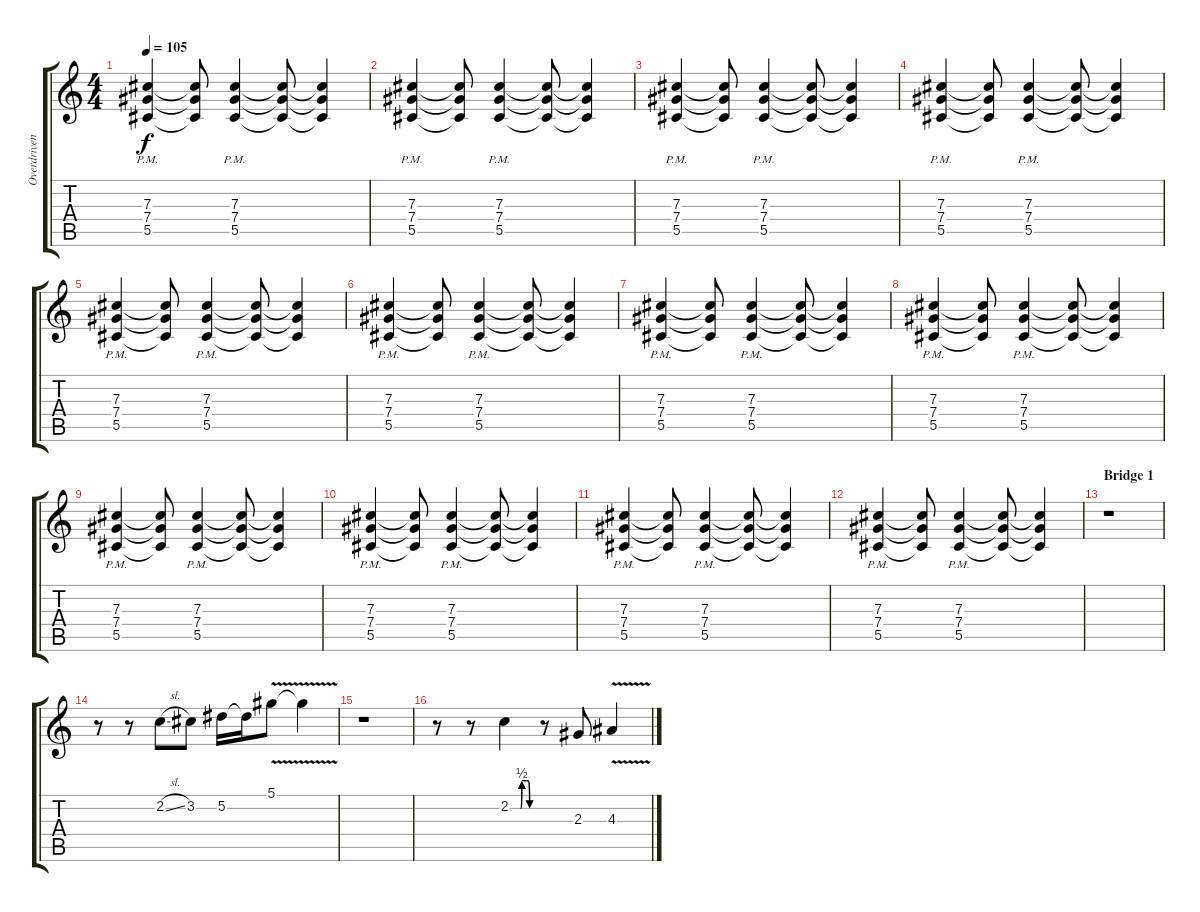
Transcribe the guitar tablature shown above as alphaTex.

\track ("Overdriven guitar" "Overdriven") {instrument overdrivenguitar}
\staff {score tabs}
\tuning (Eb4 Bb3 Gb3 Db3 Ab2 Eb2) {hide}
\ts (4 4)
\tempo 105
\clef g2
\ks c
(7.3{pm} 7.4{pm} 5.5).4{dy f volume 5} (7.3{t} 7.4{t} 5.5{t}).8 (7.3{pm} 7.4{pm} 5.5).4 (7.3{t} 7.4{t} 5.5{t}).8 (7.3{t} 7.4{t} 5.5{t}).4 |
(7.3{pm} 7.4{pm} 5.5).4 (7.3{t} 7.4{t} 5.5{t}).8 (7.3{pm} 7.4{pm} 5.5).4 (7.3{t} 7.4{t} 5.5{t}).8 (7.3{t} 7.4{t} 5.5{t}).4 |
(7.3{pm} 7.4{pm} 5.5).4 (7.3{t} 7.4{t} 5.5{t}).8 (7.3{pm} 7.4{pm} 5.5).4 (7.3{t} 7.4{t} 5.5{t}).8 (7.3{t} 7.4{t} 5.5{t}).4 |
(7.3{pm} 7.4{pm} 5.5).4 (7.3{t} 7.4{t} 5.5{t}).8 (7.3{pm} 7.4{pm} 5.5).4 (7.3{t} 7.4{t} 5.5{t}).8 (7.3{t} 7.4{t} 5.5{t}).4 |
(7.3{pm} 7.4{pm} 5.5).4{volume 5} (7.3{t} 7.4{t} 5.5{t}).8 (7.3{pm} 7.4{pm} 5.5).4 (7.3{t} 7.4{t} 5.5{t}).8 (7.3{t} 7.4{t} 5.5{t}).4 |
(7.3{pm} 7.4{pm} 5.5).4 (7.3{t} 7.4{t} 5.5{t}).8 (7.3{pm} 7.4{pm} 5.5).4 (7.3{t} 7.4{t} 5.5{t}).8 (7.3{t} 7.4{t} 5.5{t}).4 |
(7.3{pm} 7.4{pm} 5.5).4 (7.3{t} 7.4{t} 5.5{t}).8 (7.3{pm} 7.4{pm} 5.5).4 (7.3{t} 7.4{t} 5.5{t}).8 (7.3{t} 7.4{t} 5.5{t}).4 |
(7.3{pm} 7.4{pm} 5.5).4 (7.3{t} 7.4{t} 5.5{t}).8 (7.3{pm} 7.4{pm} 5.5).4 (7.3{t} 7.4{t} 5.5{t}).8 (7.3{t} 7.4{t} 5.5{t}).4 |
(7.3{pm} 7.4{pm} 5.5).4{volume 5} (7.3{t} 7.4{t} 5.5{t}).8 (7.3{pm} 7.4{pm} 5.5).4 (7.3{t} 7.4{t} 5.5{t}).8 (7.3{t} 7.4{t} 5.5{t}).4 |
(7.3{pm} 7.4{pm} 5.5).4 (7.3{t} 7.4{t} 5.5{t}).8 (7.3{pm} 7.4{pm} 5.5).4 (7.3{t} 7.4{t} 5.5{t}).8 (7.3{t} 7.4{t} 5.5{t}).4 |
(7.3{pm} 7.4{pm} 5.5).4 (7.3{t} 7.4{t} 5.5{t}).8 (7.3{pm} 7.4{pm} 5.5).4 (7.3{t} 7.4{t} 5.5{t}).8 (7.3{t} 7.4{t} 5.5{t}).4 |
(7.3{pm} 7.4{pm} 5.5).4 (7.3{t} 7.4{t} 5.5{t}).8 (7.3{pm} 7.4{pm} 5.5).4 (7.3{t} 7.4{t} 5.5{t}).8 (7.3{t} 7.4{t} 5.5{t}).4 |
\section ("" "Bridge 1")
r.1 |
r.8{volume 13} r.8 2.2{sl}.8 3.2.8 5.2.16 5.2{t}.16 5.1{v}.8 5.1{t}.4 |
r.1 |
r.8 r.8 2.2{be (custom 0 0 15 0 19 0 24 0 27 2 30 2 38 2 41 2 45 0 60 0)}.4 r.8 2.3.8 4.3{v}.4
